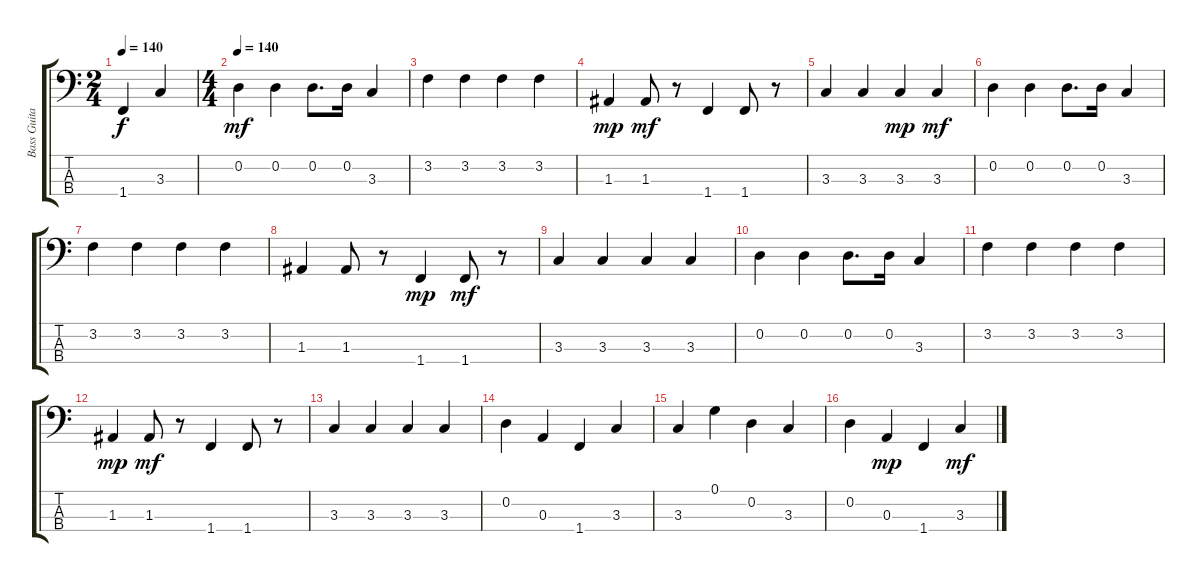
\track ("Bass Guitar" "Bass Guita") {instrument electricbassfinger}
\staff {score tabs}
\tuning (G2 D2 A1 E1) {hide}
\ts (2 4)
\tempo 140
\clef f4
\ks c
1.4.4{dy f} 3.3.4 |
\ts (4 4)
\tempo 140
0.2.4{dy mf} 0.2.4 0.2.8{d} 0.2.16 3.3.4 |
3.2.4 3.2.4 3.2.4 3.2.4 |
1.3.4{dy mp} 1.3.8{dy mf} r.8 1.4.4 1.4.8 r.8 |
3.3.4 3.3.4 3.3.4{dy mp} 3.3.4{dy mf} |
0.2.4 0.2.4 0.2.8{d} 0.2.16 3.3.4 |
3.2.4 3.2.4 3.2.4 3.2.4 |
1.3.4 1.3.8 r.8 1.4.4{dy mp} 1.4.8{dy mf} r.8 |
3.3.4 3.3.4 3.3.4 3.3.4 |
0.2.4 0.2.4 0.2.8{d} 0.2.16 3.3.4 |
3.2.4 3.2.4 3.2.4 3.2.4 |
1.3.4{dy mp} 1.3.8{dy mf} r.8 1.4.4 1.4.8 r.8 |
3.3.4 3.3.4 3.3.4 3.3.4 |
0.2.4 0.3.4 1.4.4 3.3.4 |
3.3.4 0.1.4 0.2.4 3.3.4 |
0.2.4 0.3.4{dy mp} 1.4.4 3.3.4{dy mf}
